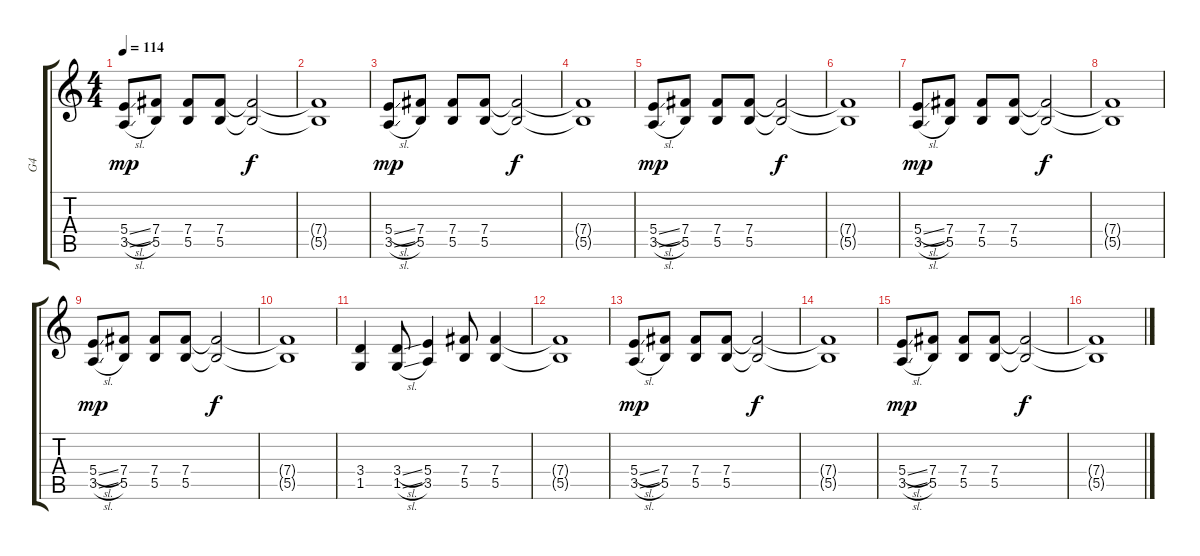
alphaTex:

\track ("G4" "G4") {instrument overdrivenguitar}
\staff {score tabs}
\tuning (Db4 Ab3 E3 B2 Gb2 B1) {hide}
\ts (4 4)
\tempo 114
\clef g2
\ks c
(5.4{sl} 3.5{sl}).8{dy mp} (7.4 5.5).8 (7.4 5.5).8 (7.4 5.5).8 (7.4{t} 5.5{t}).2{dy f} |
(7.4{t} 5.5{t}).1 |
(5.4{sl} 3.5{sl}).8{dy mp} (7.4 5.5).8 (7.4 5.5).8 (7.4 5.5).8 (7.4{t} 5.5{t}).2{dy f} |
(7.4{t} 5.5{t}).1 |
(5.4{sl} 3.5{sl}).8{dy mp} (7.4 5.5).8 (7.4 5.5).8 (7.4 5.5).8 (7.4{t} 5.5{t}).2{dy f} |
(7.4{t} 5.5{t}).1 |
(5.4{sl} 3.5{sl}).8{dy mp} (7.4 5.5).8 (7.4 5.5).8 (7.4 5.5).8 (7.4{t} 5.5{t}).2{dy f} |
(7.4{t} 5.5{t}).1 |
(5.4{sl} 3.5{sl}).8{dy mp} (7.4 5.5).8 (7.4 5.5).8 (7.4 5.5).8 (7.4{t} 5.5{t}).2{dy f} |
(7.4{t} 5.5{t}).1 |
(3.4 1.5).4 (3.4{sl} 1.5{sl}).8 (5.4 3.5).4 (7.4 5.5).8 (7.4 5.5).4 |
(7.4{t} 5.5{t}).1 |
(5.4{sl} 3.5{sl}).8{dy mp} (7.4 5.5).8 (7.4 5.5).8 (7.4 5.5).8 (7.4{t} 5.5{t}).2{dy f} |
(7.4{t} 5.5{t}).1 |
(5.4{sl} 3.5{sl}).8{dy mp} (7.4 5.5).8 (7.4 5.5).8 (7.4 5.5).8 (7.4{t} 5.5{t}).2{dy f} |
(7.4{t} 5.5{t}).1
